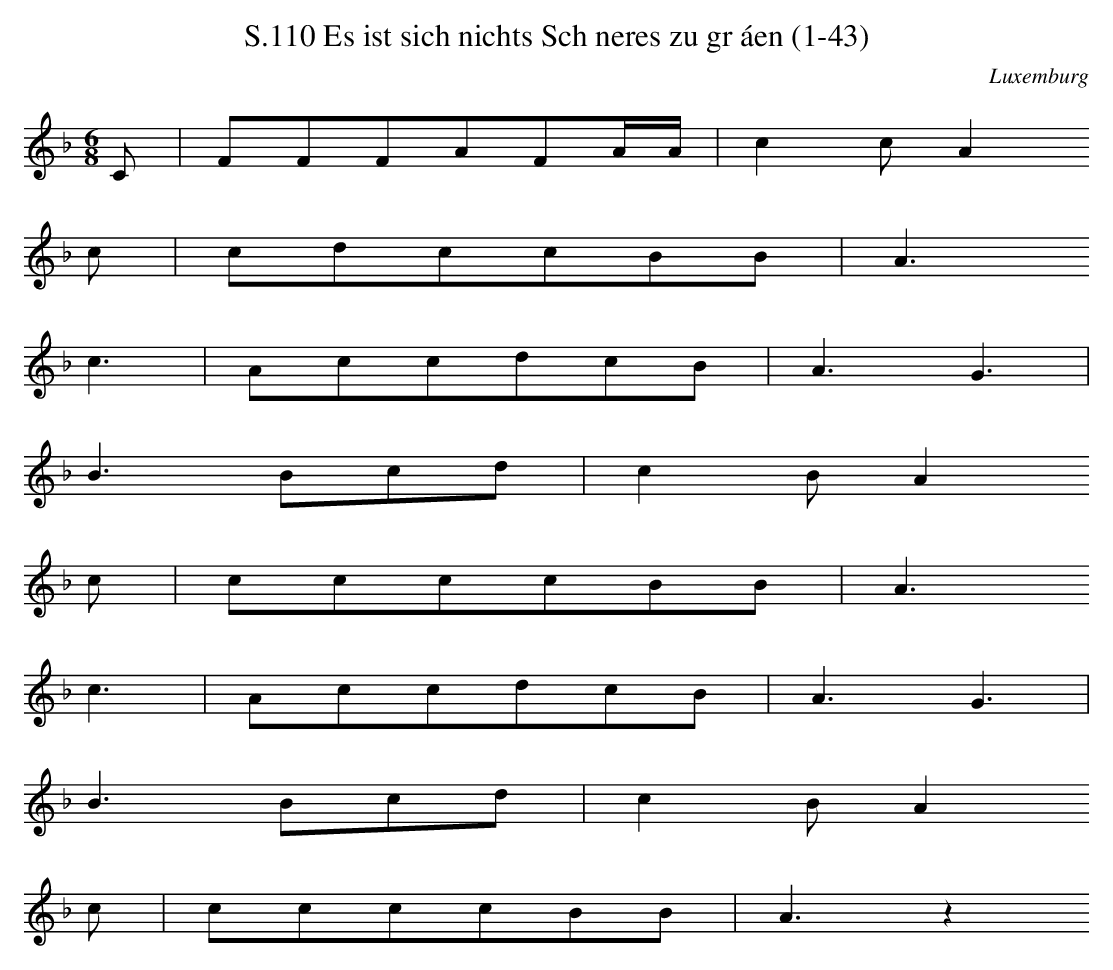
X:1
T: Es ist sich nichts Schneres zu gráen (1-43), S.110
O: Luxemburg
M: 6/8
L: 1/16
K: F
C2 | F2F2F2A2F2AA | c4c2A4
c2 | c2d2c2c2B2B2 | A6
c6 | A2c2c2d2c2B2 | A6G6 |
B6B2c2d2 | c4B2A4
c2 | c2c2c2c2B2B2 | A6
c6 | A2c2c2d2c2B2 | A6G6 |
B6B2c2d2 | c4B2A4
c2 | c2c2c2c2B2B2 | A6z4
